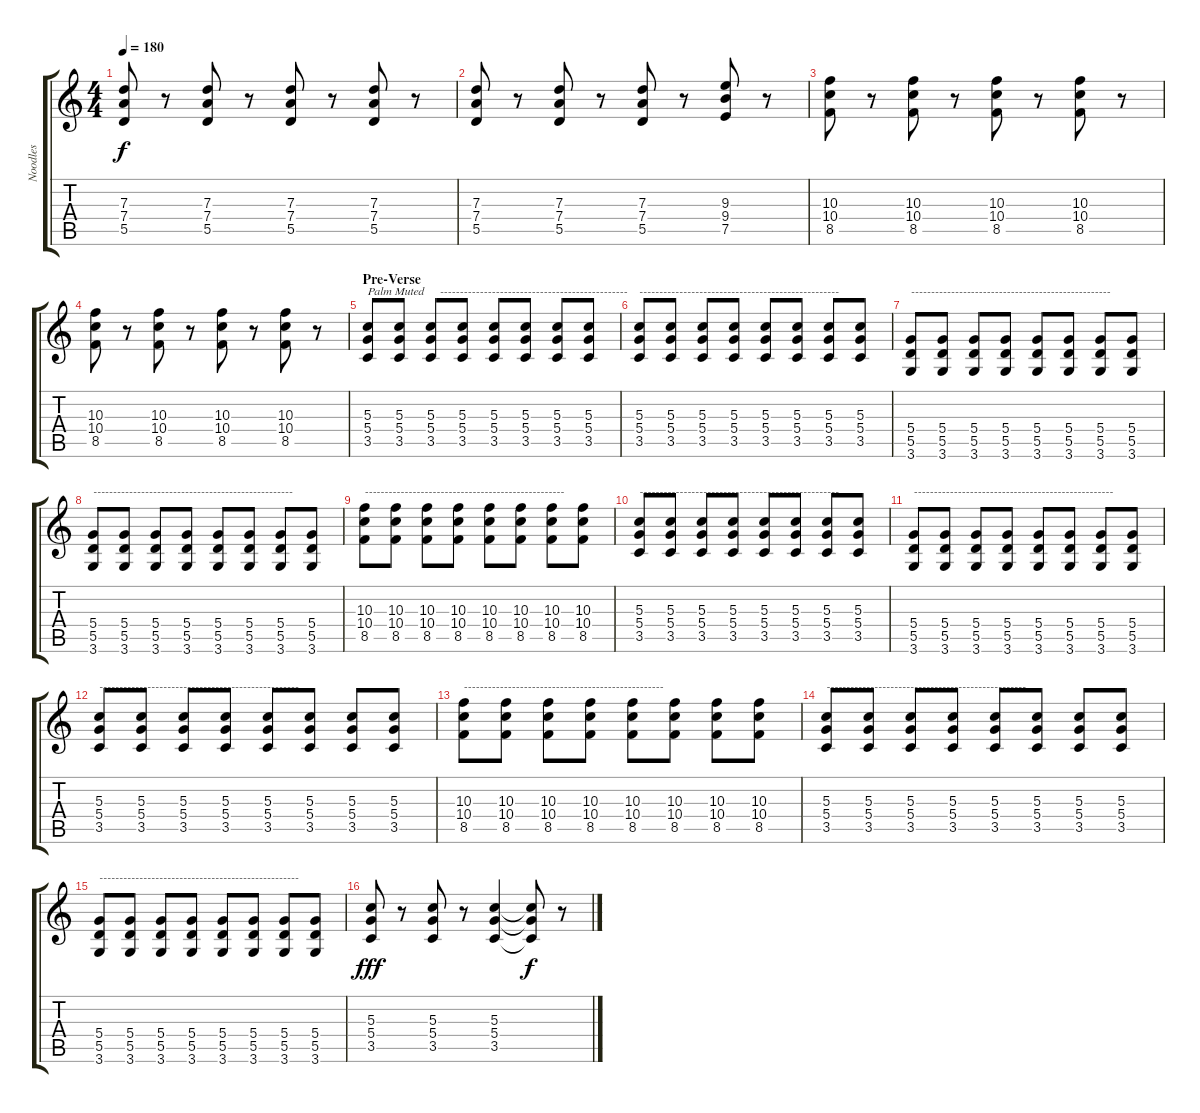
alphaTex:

\track ("Noodles" "Noodles") {instrument distortionguitar}
\staff {score tabs}
\tuning (E4 B3 G3 D3 A2 E2) {hide}
\ts (4 4)
\tempo 180
\clef g2
\ks c
(7.3 7.4 5.5).8{dy f} r.8 (7.3 7.4 5.5).8 r.8 (7.3 7.4 5.5).8 r.8 (7.3 7.4 5.5).8 r.8 |
(7.3 7.4 5.5).8 r.8 (7.3 7.4 5.5).8 r.8 (7.3 7.4 5.5).8 r.8 (9.3 9.4 7.5).8 r.8 |
(10.3 10.4 8.5).8 r.8 (10.3 10.4 8.5).8 r.8 (10.3 10.4 8.5).8 r.8 (10.3 10.4 8.5).8 r.8 |
(10.3 10.4 8.5).8 r.8 (10.3 10.4 8.5).8 r.8 (10.3 10.4 8.5).8 r.8 (10.3 10.4 8.5).8 r.8 |
\section ("" "Pre-Verse")
(5.3 5.4 3.5).8{txt "Palm Muted"} (5.3 5.4 3.5).8 (5.3 5.4 3.5).8{txt "   -----------------------------------------------"} (5.3 5.4 3.5).8 (5.3 5.4 3.5).8 (5.3 5.4 3.5).8 (5.3 5.4 3.5).8 (5.3 5.4 3.5).8 |
(5.3 5.4 3.5).8{txt "--------------------------------------------------"} (5.3 5.4 3.5).8 (5.3 5.4 3.5).8 (5.3 5.4 3.5).8 (5.3 5.4 3.5).8 (5.3 5.4 3.5).8 (5.3 5.4 3.5).8 (5.3 5.4 3.5).8 |
(5.4 5.5 3.6).8{txt "--------------------------------------------------"} (5.4 5.5 3.6).8 (5.4 5.5 3.6).8 (5.4 5.5 3.6).8 (5.4 5.5 3.6).8 (5.4 5.5 3.6).8 (5.4 5.5 3.6).8 (5.4 5.5 3.6).8 |
(5.4 5.5 3.6).8{txt "--------------------------------------------------"} (5.4 5.5 3.6).8 (5.4 5.5 3.6).8 (5.4 5.5 3.6).8 (5.4 5.5 3.6).8 (5.4 5.5 3.6).8 (5.4 5.5 3.6).8 (5.4 5.5 3.6).8 |
(10.3 10.4 8.5).8{txt "--------------------------------------------------"} (10.3 10.4 8.5).8 (10.3 10.4 8.5).8 (10.3 10.4 8.5).8 (10.3 10.4 8.5).8 (10.3 10.4 8.5).8 (10.3 10.4 8.5).8 (10.3 10.4 8.5).8 |
(5.3 5.4 3.5).8{txt "--------------------------------------------------"} (5.3 5.4 3.5).8 (5.3 5.4 3.5).8 (5.3 5.4 3.5).8 (5.3 5.4 3.5).8 (5.3 5.4 3.5).8 (5.3 5.4 3.5).8 (5.3 5.4 3.5).8 |
(5.4 5.5 3.6).8{txt "--------------------------------------------------"} (5.4 5.5 3.6).8 (5.4 5.5 3.6).8 (5.4 5.5 3.6).8 (5.4 5.5 3.6).8 (5.4 5.5 3.6).8 (5.4 5.5 3.6).8 (5.4 5.5 3.6).8 |
(5.3 5.4 3.5).8{txt "--------------------------------------------------"} (5.3 5.4 3.5).8 (5.3 5.4 3.5).8 (5.3 5.4 3.5).8 (5.3 5.4 3.5).8 (5.3 5.4 3.5).8 (5.3 5.4 3.5).8 (5.3 5.4 3.5).8 |
(10.3 10.4 8.5).8{txt "--------------------------------------------------"} (10.3 10.4 8.5).8 (10.3 10.4 8.5).8 (10.3 10.4 8.5).8 (10.3 10.4 8.5).8 (10.3 10.4 8.5).8 (10.3 10.4 8.5).8 (10.3 10.4 8.5).8 |
(5.3 5.4 3.5).8{txt "--------------------------------------------------"} (5.3 5.4 3.5).8 (5.3 5.4 3.5).8 (5.3 5.4 3.5).8 (5.3 5.4 3.5).8 (5.3 5.4 3.5).8 (5.3 5.4 3.5).8 (5.3 5.4 3.5).8 |
(5.4 5.5 3.6).8{txt "--------------------------------------------------"} (5.4 5.5 3.6).8 (5.4 5.5 3.6).8 (5.4 5.5 3.6).8 (5.4 5.5 3.6).8 (5.4 5.5 3.6).8 (5.4 5.5 3.6).8 (5.4 5.5 3.6).8 |
(5.3 5.4 3.5).8{dy fff} r.8 (5.3 5.4 3.5).8 r.8 (5.3 5.4 3.5).4 (5.3{t} 5.4{t} 3.5{t}).8{dy f} r.8
